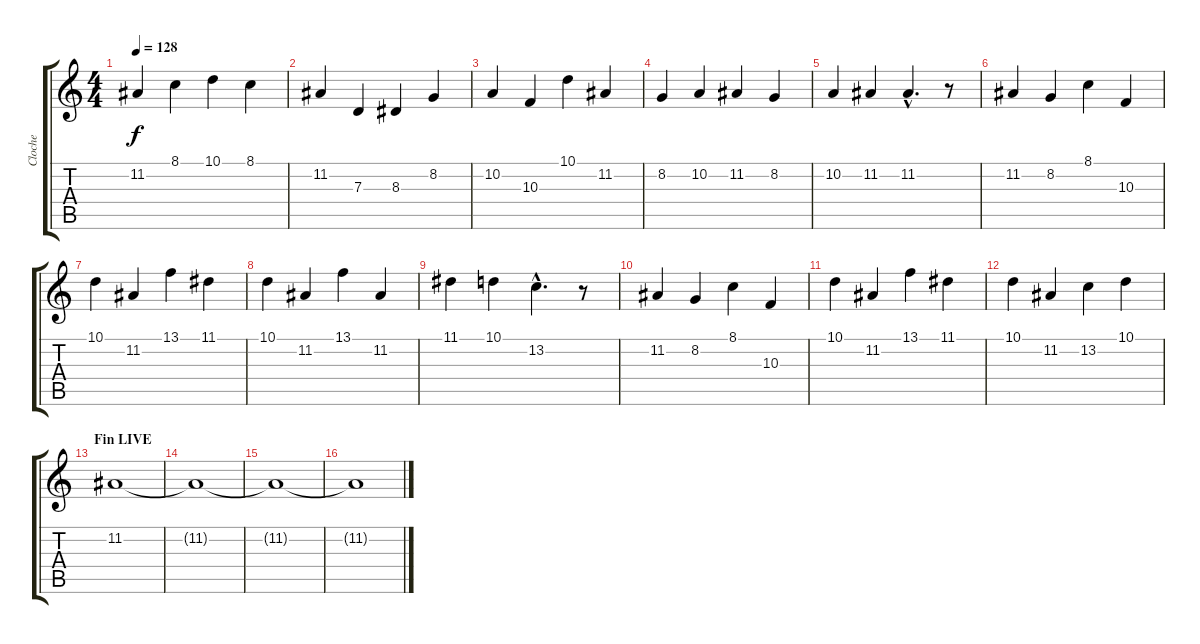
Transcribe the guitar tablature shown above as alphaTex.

\track ("Cloche" "Cloche") {instrument tubularbells}
\staff {score tabs}
\tuning (E4 B3 G3 D3 A2 E2) {hide}
\ts (4 4)
\tempo 128
\clef g2
\ks c
11.2.4{dy f} 8.1.4 10.1.4 8.1.4 |
11.2.4 7.3.4 8.3.4 8.2.4 |
10.2.4 10.3.4 10.1.4 11.2.4 |
8.2.4 10.2.4 11.2.4 8.2.4 |
10.2.4 11.2.4 11.2{hac}.4{d} r.8 |
11.2.4 8.2.4 8.1.4 10.3.4 |
10.1.4 11.2.4 13.1.4 11.1.4 |
10.1.4 11.2.4 13.1.4 11.2.4 |
11.1.4 10.1.4 13.2{hac}.4{d} r.8 |
11.2.4 8.2.4 8.1.4 10.3.4 |
10.1.4 11.2.4 13.1.4 11.1.4 |
10.1.4 11.2.4 13.2.4 10.1.4 |
\section ("" "Fin LIVE")
11.2.1 |
11.2{t}.1 |
11.2{t}.1 |
11.2{t}.1
